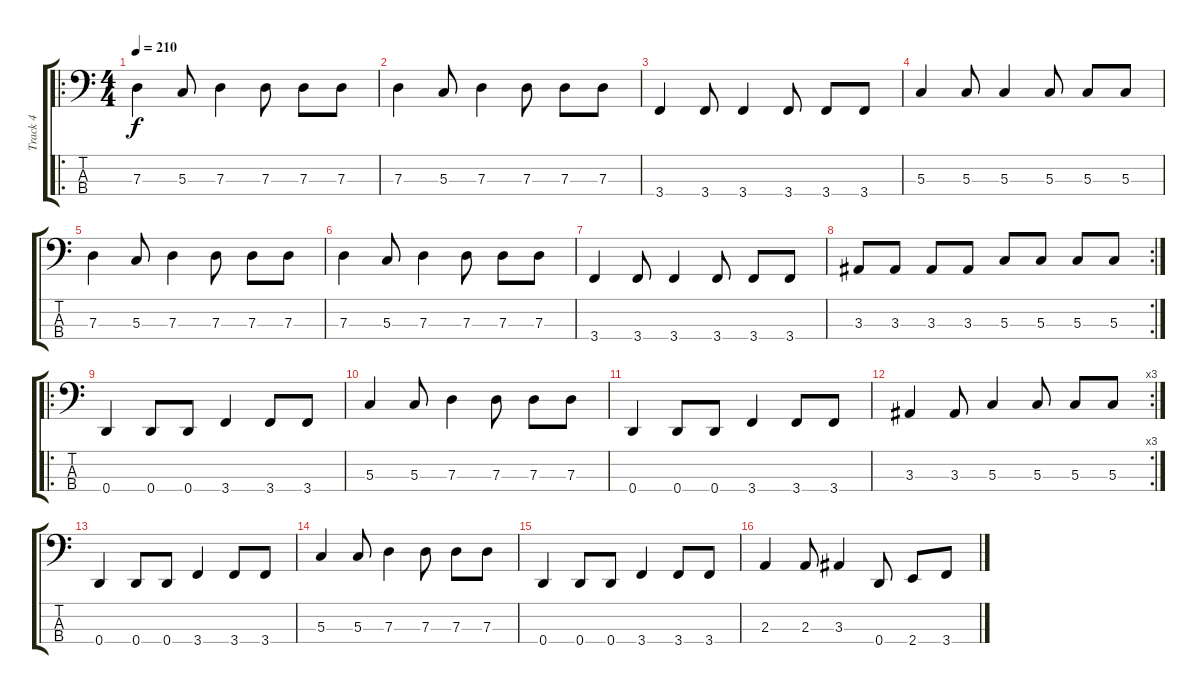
\track ("Track 4" "Track 4") {instrument electricbassfinger}
\staff {score tabs}
\tuning (F2 C2 G1 D1) {hide}
\ro
\ts (4 4)
\tempo 210
\clef f4
\ks c
7.3.4{dy f} 5.3.8 7.3.4 7.3.8 7.3.8 7.3.8 |
7.3.4 5.3.8 7.3.4 7.3.8 7.3.8 7.3.8 |
3.4.4 3.4.8 3.4.4 3.4.8 3.4.8 3.4.8 |
5.3.4 5.3.8 5.3.4 5.3.8 5.3.8 5.3.8 |
7.3.4 5.3.8 7.3.4 7.3.8 7.3.8 7.3.8 |
7.3.4 5.3.8 7.3.4 7.3.8 7.3.8 7.3.8 |
3.4.4 3.4.8 3.4.4 3.4.8 3.4.8 3.4.8 |
\rc 2
3.3.8 3.3.8 3.3.8 3.3.8 5.3.8 5.3.8 5.3.8 5.3.8 |
\ro
0.4.4 0.4.8 0.4.8 3.4.4 3.4.8 3.4.8 |
5.3.4 5.3.8 7.3.4 7.3.8 7.3.8 7.3.8 |
0.4.4 0.4.8 0.4.8 3.4.4 3.4.8 3.4.8 |
\rc 3
3.3.4 3.3.8 5.3.4 5.3.8 5.3.8 5.3.8 |
0.4.4 0.4.8 0.4.8 3.4.4 3.4.8 3.4.8 |
5.3.4 5.3.8 7.3.4 7.3.8 7.3.8 7.3.8 |
0.4.4 0.4.8 0.4.8 3.4.4 3.4.8 3.4.8 |
2.3.4 2.3.8 3.3.4 0.4.8 2.4.8 3.4.8
